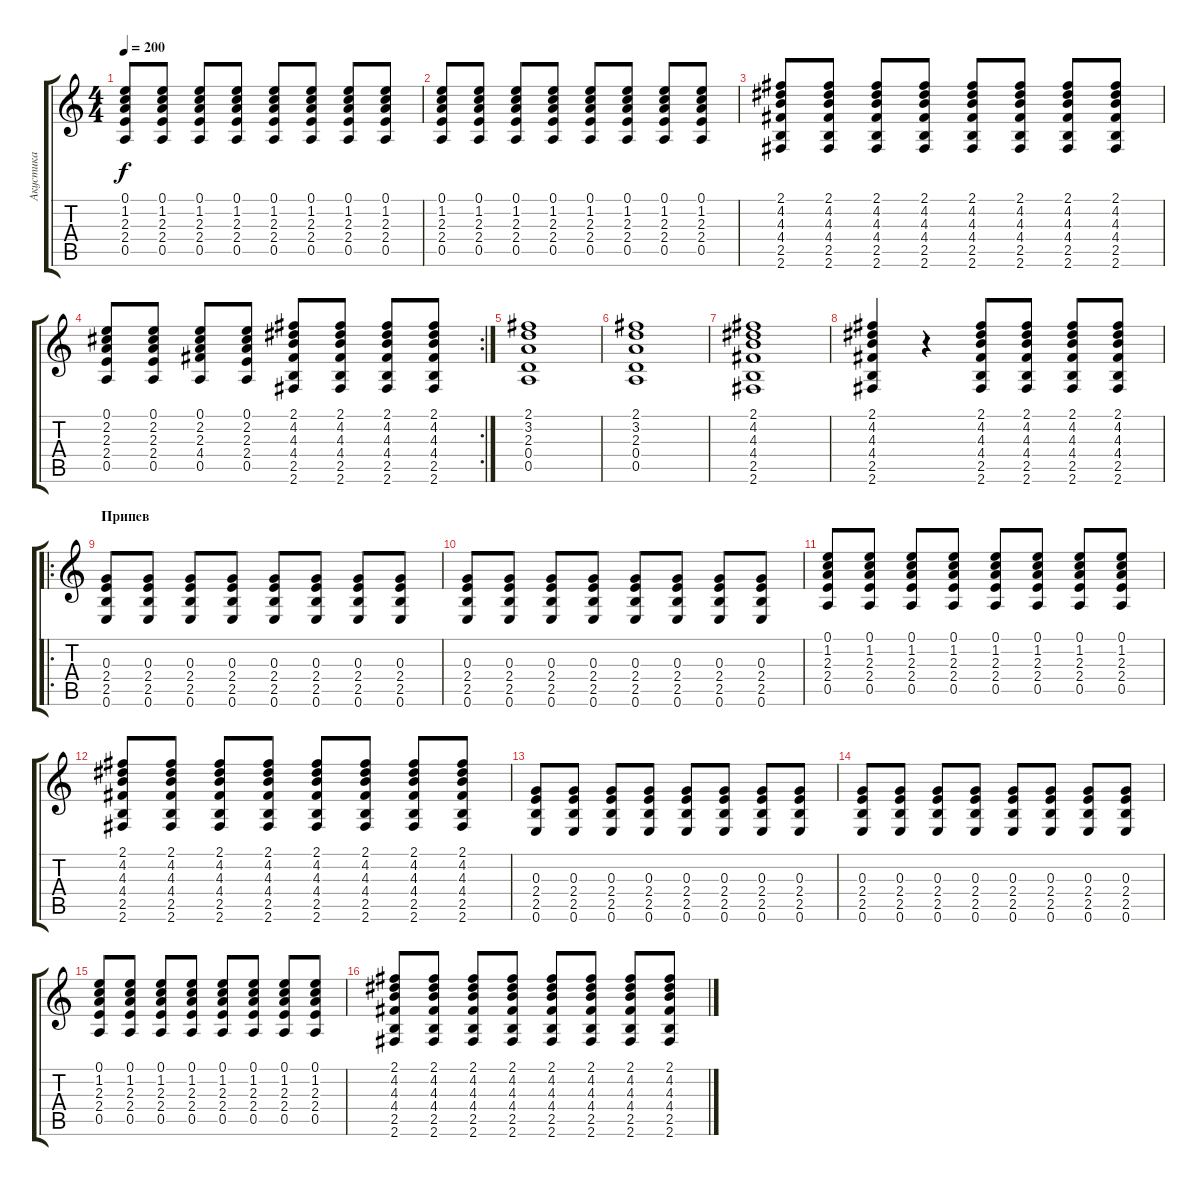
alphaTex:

\track ("Акустика" "Акустика") {instrument acousticguitarnylon}
\staff {score tabs}
\tuning (E4 B3 G3 D3 A2 E2) {hide}
\ts (4 4)
\tempo 200
\clef g2
\ks c
(0.1 1.2 2.3 2.4 0.5).8{dy f} (0.1 1.2 2.3 2.4 0.5).8 (0.1 1.2 2.3 2.4 0.5).8 (0.1 1.2 2.3 2.4 0.5).8 (0.1 1.2 2.3 2.4 0.5).8 (0.1 1.2 2.3 2.4 0.5).8 (0.1 1.2 2.3 2.4 0.5).8 (0.1 1.2 2.3 2.4 0.5).8 |
(0.1 1.2 2.3 2.4 0.5).8 (0.1 1.2 2.3 2.4 0.5).8 (0.1 1.2 2.3 2.4 0.5).8 (0.1 1.2 2.3 2.4 0.5).8 (0.1 1.2 2.3 2.4 0.5).8 (0.1 1.2 2.3 2.4 0.5).8 (0.1 1.2 2.3 2.4 0.5).8 (0.1 1.2 2.3 2.4 0.5).8 |
(2.1 4.2 4.3 4.4 2.5 2.6).8 (2.1 4.2 4.3 4.4 2.5 2.6).8 (2.1 4.2 4.3 4.4 2.5 2.6).8 (2.1 4.2 4.3 4.4 2.5 2.6).8 (2.1 4.2 4.3 4.4 2.5 2.6).8 (2.1 4.2 4.3 4.4 2.5 2.6).8 (2.1 4.2 4.3 4.4 2.5 2.6).8 (2.1 4.2 4.3 4.4 2.5 2.6).8 |
\rc 2
(0.1 2.2 2.3 2.4 0.5).8 (0.1 2.2 2.3 2.4 0.5).8 (0.1 2.2 2.3 4.4 0.5).8 (0.1 2.2 2.3 2.4 0.5).8 (2.1 4.2 4.3 4.4 2.5 2.6).8 (2.1 4.2 4.3 4.4 2.5 2.6).8 (2.1 4.2 4.3 4.4 2.5 2.6).8 (2.1 4.2 4.3 4.4 2.5 2.6).8 |
(2.1 3.2 2.3 0.4 0.5).1 |
(2.1 3.2 2.3 0.4 0.5).1 |
(2.1 4.2 4.3 4.4 2.5 2.6).1 |
(2.1 4.2 4.3 4.4 2.5 2.6).4 r.4 (2.1 4.2 4.3 4.4 2.5 2.6).8 (2.1 4.2 4.3 4.4 2.5 2.6).8 (2.1 4.2 4.3 4.4 2.5 2.6).8 (2.1 4.2 4.3 4.4 2.5 2.6).8 |
\ro
\section ("" "Припев")
(0.3 2.4 2.5 0.6).8 (0.3 2.4 2.5 0.6).8 (0.3 2.4 2.5 0.6).8 (0.3 2.4 2.5 0.6).8 (0.3 2.4 2.5 0.6).8 (0.3 2.4 2.5 0.6).8 (0.3 2.4 2.5 0.6).8 (0.3 2.4 2.5 0.6).8 |
(0.3 2.4 2.5 0.6).8 (0.3 2.4 2.5 0.6).8 (0.3 2.4 2.5 0.6).8 (0.3 2.4 2.5 0.6).8 (0.3 2.4 2.5 0.6).8 (0.3 2.4 2.5 0.6).8 (0.3 2.4 2.5 0.6).8 (0.3 2.4 2.5 0.6).8 |
(0.1 1.2 2.3 2.4 0.5).8 (0.1 1.2 2.3 2.4 0.5).8 (0.1 1.2 2.3 2.4 0.5).8 (0.1 1.2 2.3 2.4 0.5).8 (0.1 1.2 2.3 2.4 0.5).8 (0.1 1.2 2.3 2.4 0.5).8 (0.1 1.2 2.3 2.4 0.5).8 (0.1 1.2 2.3 2.4 0.5).8 |
(2.1 4.2 4.3 4.4 2.5 2.6).8 (2.1 4.2 4.3 4.4 2.5 2.6).8 (2.1 4.2 4.3 4.4 2.5 2.6).8 (2.1 4.2 4.3 4.4 2.5 2.6).8 (2.1 4.2 4.3 4.4 2.5 2.6).8 (2.1 4.2 4.3 4.4 2.5 2.6).8 (2.1 4.2 4.3 4.4 2.5 2.6).8 (2.1 4.2 4.3 4.4 2.5 2.6).8 |
(0.3 2.4 2.5 0.6).8 (0.3 2.4 2.5 0.6).8 (0.3 2.4 2.5 0.6).8 (0.3 2.4 2.5 0.6).8 (0.3 2.4 2.5 0.6).8 (0.3 2.4 2.5 0.6).8 (0.3 2.4 2.5 0.6).8 (0.3 2.4 2.5 0.6).8 |
(0.3 2.4 2.5 0.6).8 (0.3 2.4 2.5 0.6).8 (0.3 2.4 2.5 0.6).8 (0.3 2.4 2.5 0.6).8 (0.3 2.4 2.5 0.6).8 (0.3 2.4 2.5 0.6).8 (0.3 2.4 2.5 0.6).8 (0.3 2.4 2.5 0.6).8 |
(0.1 1.2 2.3 2.4 0.5).8 (0.1 1.2 2.3 2.4 0.5).8 (0.1 1.2 2.3 2.4 0.5).8 (0.1 1.2 2.3 2.4 0.5).8 (0.1 1.2 2.3 2.4 0.5).8 (0.1 1.2 2.3 2.4 0.5).8 (0.1 1.2 2.3 2.4 0.5).8 (0.1 1.2 2.3 2.4 0.5).8 |
(2.1 4.2 4.3 4.4 2.5 2.6).8 (2.1 4.2 4.3 4.4 2.5 2.6).8 (2.1 4.2 4.3 4.4 2.5 2.6).8 (2.1 4.2 4.3 4.4 2.5 2.6).8 (2.1 4.2 4.3 4.4 2.5 2.6).8 (2.1 4.2 4.3 4.4 2.5 2.6).8 (2.1 4.2 4.3 4.4 2.5 2.6).8 (2.1 4.2 4.3 4.4 2.5 2.6).8
